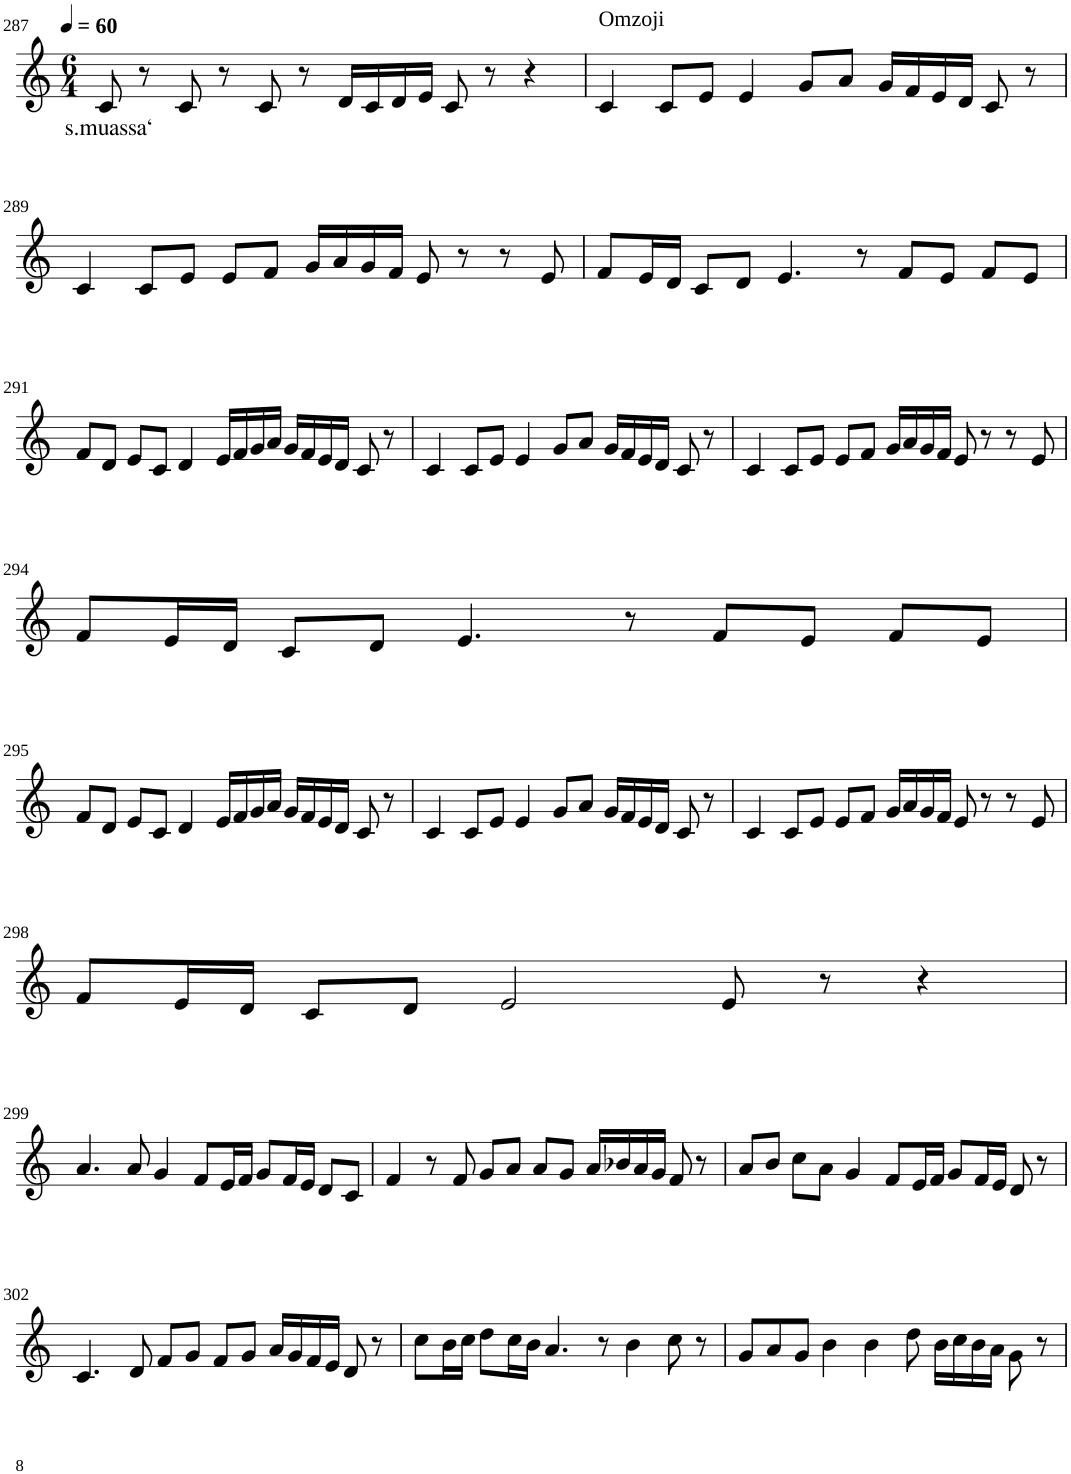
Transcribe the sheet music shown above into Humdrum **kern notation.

**kern	**text
*part1	*part1
*staff1	*staff1
*I"Violin	*
!!LO:PB:g=z
*clefG2	*
*k[]	*
*M6/4	*
*MM60	*
=287	=287
!	!LO:LY:b
8c/	s.muassa‘
8r	.
8c/	.
8r	.
8c/	.
8r	.
16d/LL	.
16c/	.
16d/	.
16e/JJ	.
8c/	.
8r	.
4r	.
=288	=288
!LO:TX:a:t=Omzoji	!
4c/	.
8c/L	.
8e/J	.
4e/	.
8g/L	.
8a/J	.
16g/LL	.
16f/	.
16e/	.
16d/JJ	.
8c/	.
8r	.
!!LO:LB:g=z
=289	=289
4c/	.
8c/L	.
8e/J	.
8e/L	.
8f/J	.
16g/LL	.
16a/	.
16g/	.
16f/JJ	.
8e/	.
8r	.
8r	.
8e/	.
=290	=290
8f/L	.
16e/L	.
16d/JJ	.
8c/L	.
8d/J	.
4.e/	.
8r	.
8f/L	.
8e/J	.
8f/L	.
8e/J	.
!!LO:LB:g=z
=291	=291
8f/L	.
8d/J	.
8e/L	.
8c/J	.
4d/	.
16e/LL	.
16f/	.
16g/	.
16a/JJ	.
16g/LL	.
16f/	.
16e/	.
16d/JJ	.
8c/	.
8r	.
=292	=292
4c/	.
8c/L	.
8e/J	.
4e/	.
8g/L	.
8a/J	.
16g/LL	.
16f/	.
16e/	.
16d/JJ	.
8c/	.
8r	.
=293	=293
4c/	.
8c/L	.
8e/J	.
8e/L	.
8f/J	.
16g/LL	.
16a/	.
16g/	.
16f/JJ	.
8e/	.
8r	.
8r	.
8e/	.
!!LO:LB:g=z
=294	=294
8f/L	.
16e/L	.
16d/JJ	.
8c/L	.
8d/J	.
4.e/	.
8r	.
8f/L	.
8e/J	.
8f/L	.
8e/J	.
!!LO:LB:g=z
=295	=295
8f/L	.
8d/J	.
8e/L	.
8c/J	.
4d/	.
16e/LL	.
16f/	.
16g/	.
16a/JJ	.
16g/LL	.
16f/	.
16e/	.
16d/JJ	.
8c/	.
8r	.
=296	=296
4c/	.
8c/L	.
8e/J	.
4e/	.
8g/L	.
8a/J	.
16g/LL	.
16f/	.
16e/	.
16d/JJ	.
8c/	.
8r	.
=297	=297
4c/	.
8c/L	.
8e/J	.
8e/L	.
8f/J	.
16g/LL	.
16a/	.
16g/	.
16f/JJ	.
8e/	.
8r	.
8r	.
8e/	.
!!LO:LB:g=z
=298	=298
8f/L	.
16e/L	.
16d/JJ	.
8c/L	.
8d/J	.
2e/	.
8e/	.
8r	.
4r	.
!!LO:LB:g=z
=299	=299
4.a/	.
8a/	.
4g/	.
8f/L	.
16e/L	.
16f/JJ	.
8g/L	.
16f/L	.
16e/JJ	.
8d/L	.
8c/J	.
=300	=300
4f/	.
8r	.
8f/	.
8g/L	.
8a/J	.
8a/L	.
8g/J	.
16a/LL	.
16b-X/	.
16a/	.
16g/JJ	.
8f/	.
8r	.
=301	=301
8a/L	.
8b/J	.
8cc\L	.
8a\J	.
4g/	.
8f/L	.
16e/L	.
16f/JJ	.
8g/L	.
16f/L	.
16e/JJ	.
8d/	.
8r	.
!!LO:LB:g=z
=302	=302
4.c/	.
8d/	.
8f/L	.
8g/J	.
8f/L	.
8g/J	.
16a/LL	.
16g/	.
16f/	.
16e/JJ	.
8d/	.
8r	.
=303	=303
8cc\L	.
16b\L	.
16cc\JJ	.
8dd\L	.
16cc\L	.
16b\JJ	.
4.a/	.
8r	.
4b\	.
8cc\	.
8r	.
=304	=304
8g/L	.
8a/	.
8g/J	.
4b\	.
4b\	.
8dd\	.
16b\LL	.
16cc\	.
16b\	.
16a\JJ	.
8g\	.
8r	.
=	=
*-	*-
